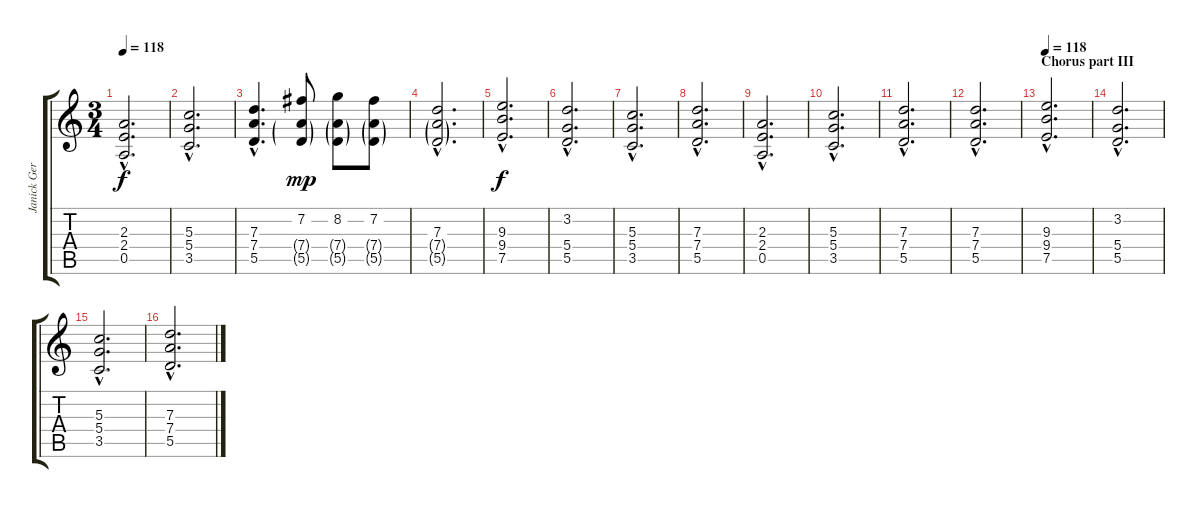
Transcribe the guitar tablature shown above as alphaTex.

\track ("Janick Gers" "Janick Ger") {instrument distortionguitar}
\staff {score tabs}
\tuning (E4 B3 G3 D3 A2 E2) {hide}
\ts (3 4)
\tempo 118
\clef g2
\ks c
(2.3{hac} 2.4{hac} 0.5{hac}).2{d dy f} |
(5.3{hac} 5.4{hac} 3.5{hac}).2{d} |
(7.3{hac} 7.4{hac} 5.5{hac}).4{d} (7.2 7.4{g} 5.5{g}).8{dy mp} (8.2 7.4{g} 5.5{g}).8 (7.2 7.4{g} 5.5{g}).8 |
(7.3{hac} 7.4{g hac} 5.5{g hac}).2{d} |
(9.3{hac} 9.4{hac} 7.5{hac}).2{d dy f} |
(3.2{hac} 5.4{hac} 5.5{hac}).2{d} |
(5.3{hac} 5.4{hac} 3.5{hac}).2{d} |
(7.3{hac} 7.4{hac} 5.5{hac}).2{d} |
(2.3{hac} 2.4{hac} 0.5{hac}).2{d} |
(5.3{hac} 5.4{hac} 3.5{hac}).2{d} |
(7.3{hac} 7.4{hac} 5.5{hac}).2{d} |
(7.3{hac} 7.4{hac} 5.5{hac}).2{d} |
\section ("" "Chorus part III")
\tempo 118
(9.3{hac} 9.4{hac} 7.5{hac}).2{d volume 13} |
(3.2{hac} 5.4{hac} 5.5{hac}).2{d} |
(5.3{hac} 5.4{hac} 3.5{hac}).2{d} |
(7.3{hac} 7.4{hac} 5.5{hac}).2{d}
